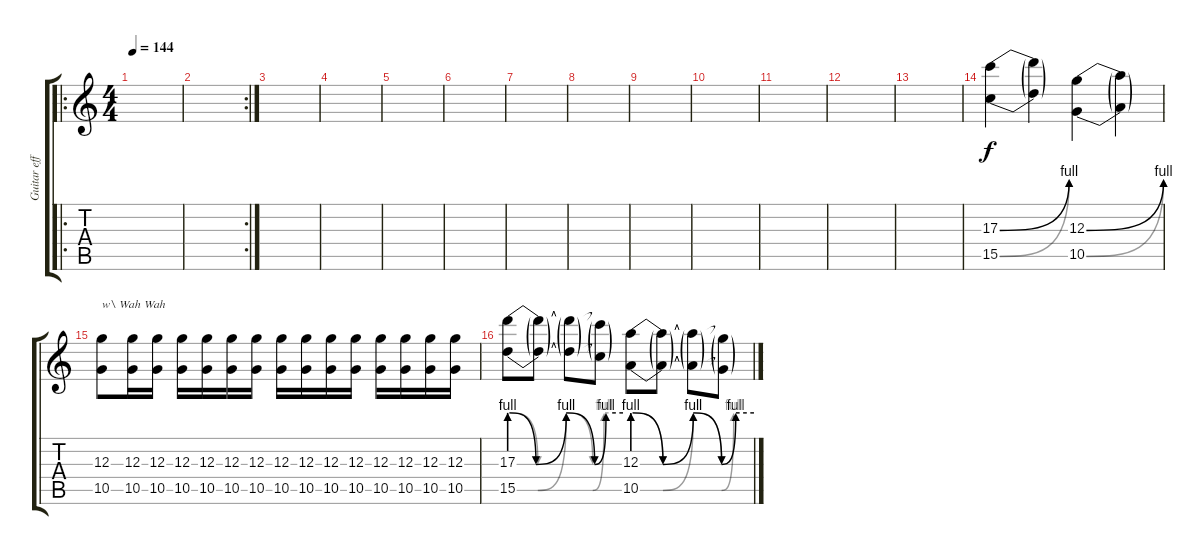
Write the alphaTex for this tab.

\track ("Guitar effects (only for better sound)" "Guitar eff") {instrument distortionguitar}
\staff {score tabs}
\tuning (E4 B3 G3 D3 A2 E2) {hide}
\ro
\ts (4 4)
\tempo 144
\clef g2
\ks c
|
\rc 2
|
|
|
|
|
|
|
|
|
|
|
|
(17.3{be (bend 0 0 60 4)} 15.5{be (bend 0 0 60 4)}).4{volume 12 balance 2} (17.3{t} 15.5{t}).4 (12.3{be (bend 0 0 60 4)} 10.5{be (bend 0 0 60 4)}).4{balance 14} (12.3{t} 10.5{t}).4 |
(12.3 10.5).8{txt "w\\ Wah Wah" volume 16 balance 8 instrument distortionguitar} (12.3 10.5).16 (12.3 10.5).16 (12.3 10.5).16 (12.3 10.5).16 (12.3 10.5).16 (12.3 10.5).16 (12.3 10.5).16 (12.3 10.5).16 (12.3 10.5).16 (12.3 10.5).16 (12.3 10.5).16 (12.3 10.5).16 (12.3 10.5).16 (12.3 10.5).16 |
(17.3{be (custom 0 4 14 0 30 4 45 0 51 4 60 4)} 15.5{be (custom 0 4 15 0 30 4 44 0 50 4 60 4)}).8 (17.3{t} 15.5{t}).8 (17.3{t} 15.5{t}).8 (17.3{t} 15.5{t}).8 (12.3{be (custom 0 4 15 0 30 4 44 0 51 4 60 4)} 10.5{be (custom 0 4 15 0 30 4 44 0 50 4 60 4)}).8 (12.3{t} 10.5{t}).8 (12.3{t} 10.5{t}).8 (12.3{t} 10.5{t}).8
